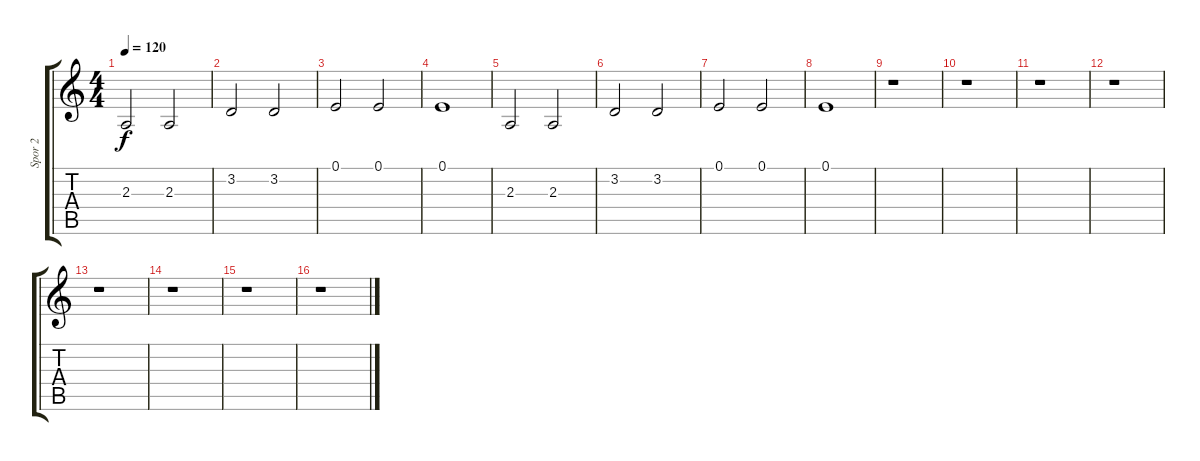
\track ("Spor 2" "Spor 2") {instrument voiceoohs}
\staff {score tabs}
\tuning (E4 B3 G3 D3 A2 E2) {hide}
\ts (4 4)
\tempo 120
\clef g2
\ks c
2.3.2{dy f} 2.3.2 |
3.2.2 3.2.2 |
0.1.2 0.1.2 |
0.1.1 |
2.3.2 2.3.2 |
3.2.2 3.2.2 |
0.1.2 0.1.2 |
0.1.1 |
r.1 |
r.1 |
r.1 |
r.1 |
r.1 |
r.1 |
r.1 |
r.1
